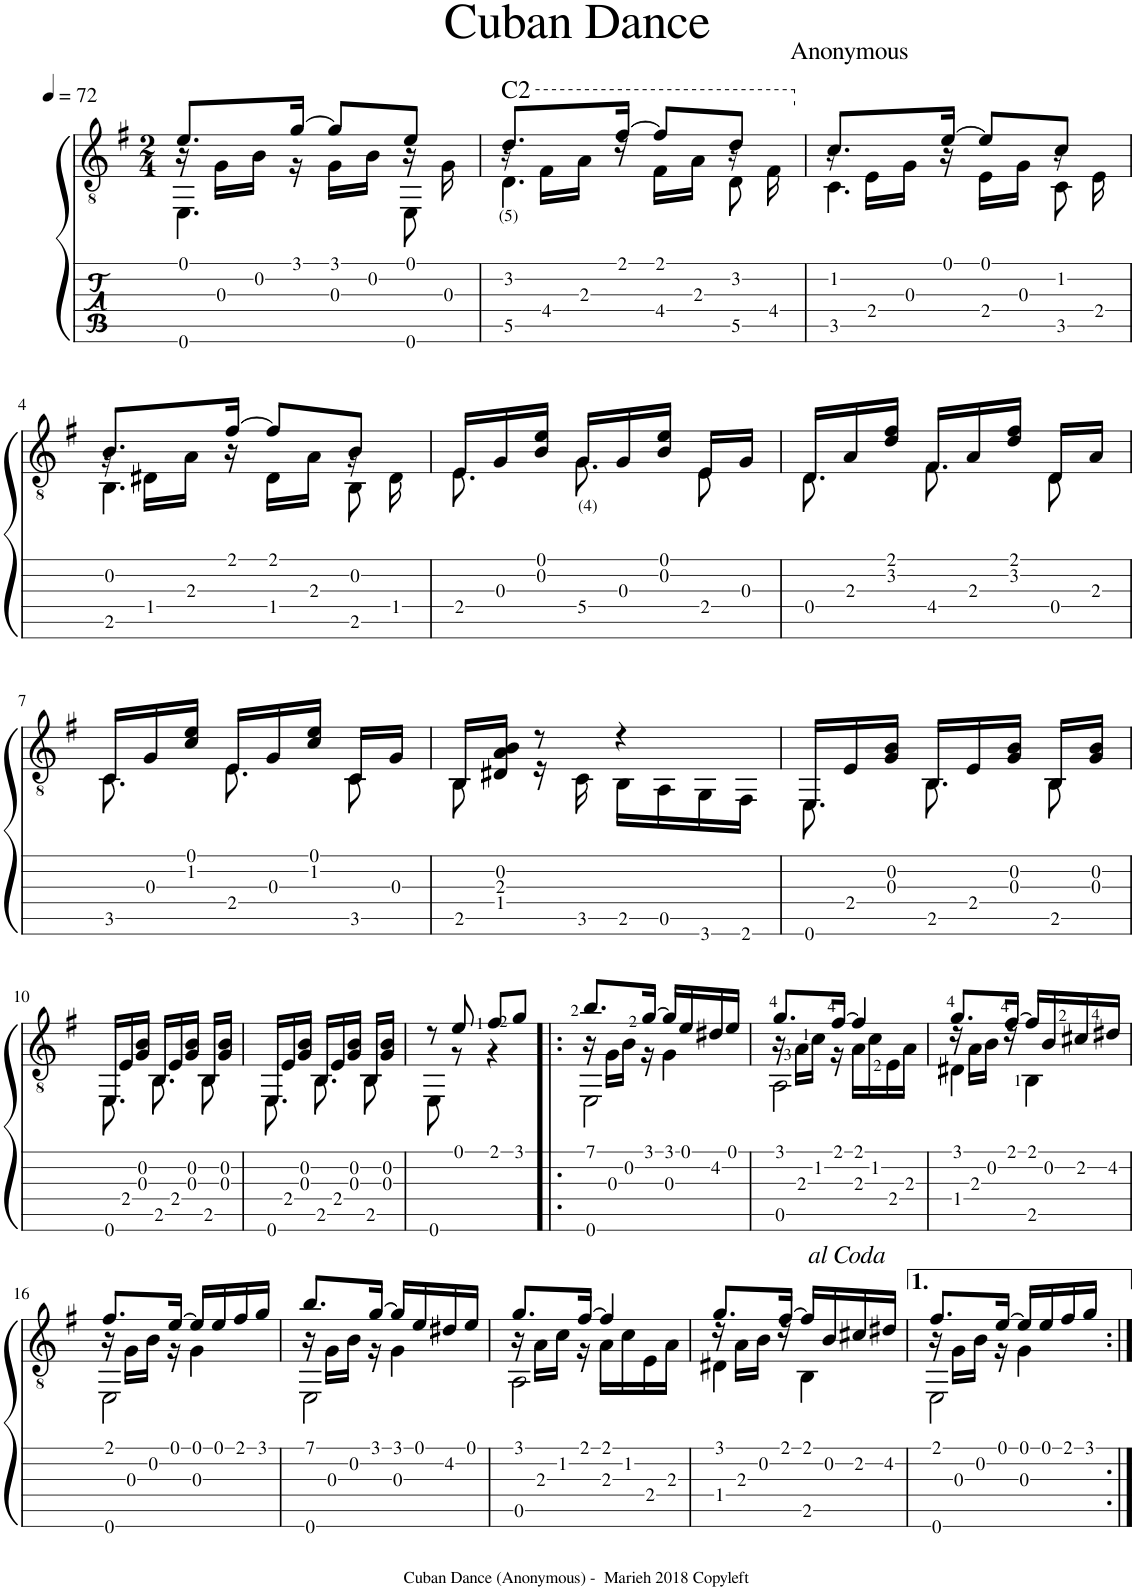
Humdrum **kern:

**kern	**kern
*part2	*part1
*staff2	*staff1
*I"Guitare classique [Tablature]	*I"Guitare classique
*stria6	*
*	*clefGv2
*k[f#]	*k[f#]
*M2/4	*M2/4
*MM72	*MM72
=1	=1
*^	*^
*	*^	*	*^
8.eL	16r	4.EE	8.e/L	16r	4.EE\
.	16GLL	.	.	16G\LL	.
.	16BJJ	.	.	16B\JJ	.
[16gJk	16r	.	[16g/Jk	16r	.
8gL]	16GLL	.	8g/L]	16G\LL	.
.	16BJJ	.	.	16B\JJ	.
8eJ	16r	8EE	8e/J	16r	8EE\
.	16G	.	.	16G\	.
=2	=2	=2	=2	=2	=2
!	!	!	!LO:TX:a:t=C2	!	!
8.dL	16r	4.D	8.d/L	16r	4.D\
.	16F#LL	.	.	16F#\LL	.
.	16AJJ	.	.	16A\JJ	.
[16f#Jk	16r	.	[16f#/Jk	16r	.
8f#L]	16F#LL	.	8f#/L]	16F#\LL	.
.	16AJJ	.	.	16A\JJ	.
8dJ	16r	8D	8d/J	16r	8D\
.	16F#	.	.	16F#\	.
=3	=3	=3	=3	=3	=3
8.cL	16r	4.C	8.c/L	16r	4.C\
.	16ELL	.	.	16E\LL	.
.	16GJJ	.	.	16G\JJ	.
[16eJk	16r	.	[16e/Jk	16r	.
8eL]	16ELL	.	8e/L]	16E\LL	.
.	16GJJ	.	.	16G\JJ	.
8cJ	16r	8C	8c/J	16r	8C\
.	16E	.	.	16E\	.
!!LO:LB:g=z	!!	!!
=4	=4	=4	=4	=4	=4
8.BL	16r	4.BB	8.B/L	16r	4.BB\
.	16D#LL	.	.	16D#X\LL	.
.	16AJJ	.	.	16A\JJ	.
[16f#Jk	16r	.	[16f#/Jk	16r	.
8f#L]	16D#LL	.	8f#/L]	16D#\LL	.
.	16AJJ	.	.	16A\JJ	.
8BJ	16r	8BB	8B/J	16r	8BB\
.	16D#	.	.	16D#\	.
*	*v	*v	*	*	*
*	*	*	*v	*v
=5	=5	=5	=5
16ELL	8.EL	16E/LL	8.E\
16GJ	.	16G/	.
16B\ 16e\L	.	16B/ 16e/JJ	.
16GJJ	8.GJ	16G/LL	8.G\
16GLL	.	16G/	.
16B\ 16e\JJ	.	16B/ 16e/JJ	.
16r	8EJ	16E/LL	8E\
16G	.	16G/JJ	.
=6	=6	=6	=6
16DLL	8.DL	16D/LL	8.D\
16AJ	.	16A/	.
16d\ 16f#\L	.	16d/ 16f#/JJ	.
16F#JJ	8.F#J	16F#/LL	8.F#\
16ALL	.	16A/	.
16d\ 16f#\J	.	16d/ 16f#/JJ	.
16DL	8r	16D/LL	8D\
16AJJ	.	16A/JJ	.
!!LO:LB:g=z	!!
=7	=7	=7	=7
16CLL	8.CL	16C/LL	8.C\
16GJ	.	16G/	.
16c\ 16e\L	.	16c/ 16e/JJ	.
16EJJ	8.EJ	16E/LL	8.E\
16GLL	.	16G/	.
16c\ 16e\J	.	16c/ 16e/JJ	.
16CL	8r	16C/LL	8C\
16GJJ	.	16G/JJ	.
=8	=8	=8	=8
16r	8BB	16BB/LL	8BB\
16D#X 16A 16B	.	16D#X/ 16A/ 16B/JJ	.
8r	16r	8r	16r
.	16C	.	16C\
4r	16BBLL	4r	16BB\LL
.	16AAJ	.	16AA\
.	16GGL	.	16GG\
.	16FF#JJ	.	16FF#\JJ
=9	=9	=9	=9
16r	8.EEL	16EE/LL	8.EE\
16ELL	.	16E/	.
16G\ 16B\	.	16G/ 16B/JJ	.
16BBJJ	8.BBJ	16BB/LL	8.BB\
16ELL	.	16E/	.
16G\ 16B\JJ	.	16G/ 16B/JJ	.
16r	8BBJ	16BB/LL	8BB\
16G 16B	.	16G/ 16B/JJ	.
!!LO:LB:g=z	!!
=10	=10	=10	=10
16r	8.EEL	16EE/LL	8.EE\
16ELL	.	16E/	.
16G\ 16B\	.	16G/ 16B/JJ	.
16BBJJ	8.BBJ	16BB/LL	8.BB\
16ELL	.	16E/	.
16G\ 16B\JJ	.	16G/ 16B/JJ	.
16r	8BBJ	16BB/LL	8BB\
16G 16B	.	16G/ 16B/JJ	.
=11	=11	=11	=11
16r	8.EEL	16EE/LL	8.EE\
16ELL	.	16E/	.
16G\ 16B\	.	16G/ 16B/JJ	.
16BBJJ	8.BBJ	16BB/LL	8.BB\
16ELL	.	16E/	.
16G\ 16B\JJ	.	16G/ 16B/JJ	.
16r	8BBJ	16BB/LL	8BB\
16G 16B	.	16G/ 16B/JJ	.
=12	=12	=12	=12
8r	8EE	8r	8EE\
8e	8r	8e/	8r
8f#L	4r	8f#/L	4r
8gJ	.	8g/J	.
=13!|:	=13!|:	=13!|:	=13!|:
*	*^	*	*^
8.bL	16r	2EE	8.b/L	16r	2EE\
.	16GLL	.	.	16G\LL	.
.	16BJJ	.	.	16B\JJ	.
[16gJk	16r	.	[16g/Jk	16r	.
16gLL]	4G	.	16g/LL]	4G\	.
16eJ	.	.	16e/	.	.
16d#XL	.	.	16d#X/	.	.
16eJJ	.	.	16e/JJ	.	.
=14	=14	=14	=14	=14	=14
8.gL	16r	2AA	8.g/L	16r	2AA\
.	16ALL	.	.	16A\LL	.
.	16cJJ	.	.	16c\JJ	.
[16f#Jk	16r	.	[16f#/Jk	16r	.
4f#]	16ALL	.	4f#/]	16A\LL	.
.	16cJ	.	.	16c\	.
.	16EL	.	.	16E\	.
.	16AJJ	.	.	16A\JJ	.
=15	=15	=15	=15	=15	=15
8.gL	16r	2D#X	8.g/L	16r	4D#X\
.	16ALL	.	.	16A\LL	.
.	16BJJ	.	.	16B\JJ	.
[16f#Jk	16r	.	[16f#/Jk	16r	.
16f#LL]	4BB	.	16f#/LL]	4ryy	4BB\
16BJ	.	.	16B/	.	.
16c#XL	.	.	16c#X/	.	.
16d#XJJ	.	.	16d#X/JJ	.	.
!!LO:LB:g=z	!!	!!
=16	=16	=16	=16	=16	=16
8.f#L	16r	2EE	8.f#/L	16r	2EE\
.	16GLL	.	.	16G\LL	.
.	16BJJ	.	.	16B\JJ	.
[16eJk	16r	.	[16e/Jk	16r	.
16eLL]	4G	.	16e/LL]	4G\	.
16eJ	.	.	16e/	.	.
16f#L	.	.	16f#/	.	.
16gJJ	.	.	16g/JJ	.	.
=17	=17	=17	=17	=17	=17
8.bL	16r	2EE	8.b/L	16r	2EE\
.	16GLL	.	.	16G\LL	.
.	16BJJ	.	.	16B\JJ	.
[16gJk	16r	.	[16g/Jk	16r	.
16gLL]	4G	.	16g/LL]	4G\	.
16eJ	.	.	16e/	.	.
16d#XL	.	.	16d#X/	.	.
16eJJ	.	.	16e/JJ	.	.
=18	=18	=18	=18	=18	=18
8.gL	16r	2AA	8.g/L	16r	2AA\
.	16ALL	.	.	16A\LL	.
.	16cJJ	.	.	16c\JJ	.
[16f#Jk	16r	.	[16f#/Jk	16r	.
4f#]	16ALL	.	4f#/]	16A\LL	.
.	16cJ	.	.	16c\	.
.	16EL	.	.	16E\	.
.	16AJJ	.	.	16A\JJ	.
=19	=19	=19	=19	=19	=19
8.gL	16r	2D#X	8.g/L	16r	4D#X\
.	16ALL	.	.	16A\LL	.
.	16BJJ	.	.	16B\JJ	.
[16f#Jk	16r	.	[16f#/Jk	16r	.
16f#LL]	4BB	.	16f#/LL]	4ryy	4BB\
16BJ	.	.	16B/	.	.
16c#XL	.	.	16c#X/	.	.
16d#XJJ	.	.	16d#X/JJ	.	.
=20	=20	=20	=20	=20	=20
8.f#L	16r	2EE	8.f#/L	16r	2EE\
.	16GLL	.	.	16G\LL	.
.	16BJJ	.	.	16B\JJ	.
[16eJk	16r	.	[16e/Jk	16r	.
16eLL]	4G	.	16e/LL]	4G\	.
16eJ	.	.	16e/	.	.
16f#L	.	.	16f#/	.	.
16gJJ	.	.	16g/JJ	.	.
*v	*v	*v	*	*	*
*	*v	*v	*v
=:|!	=:|!
*-	*-
